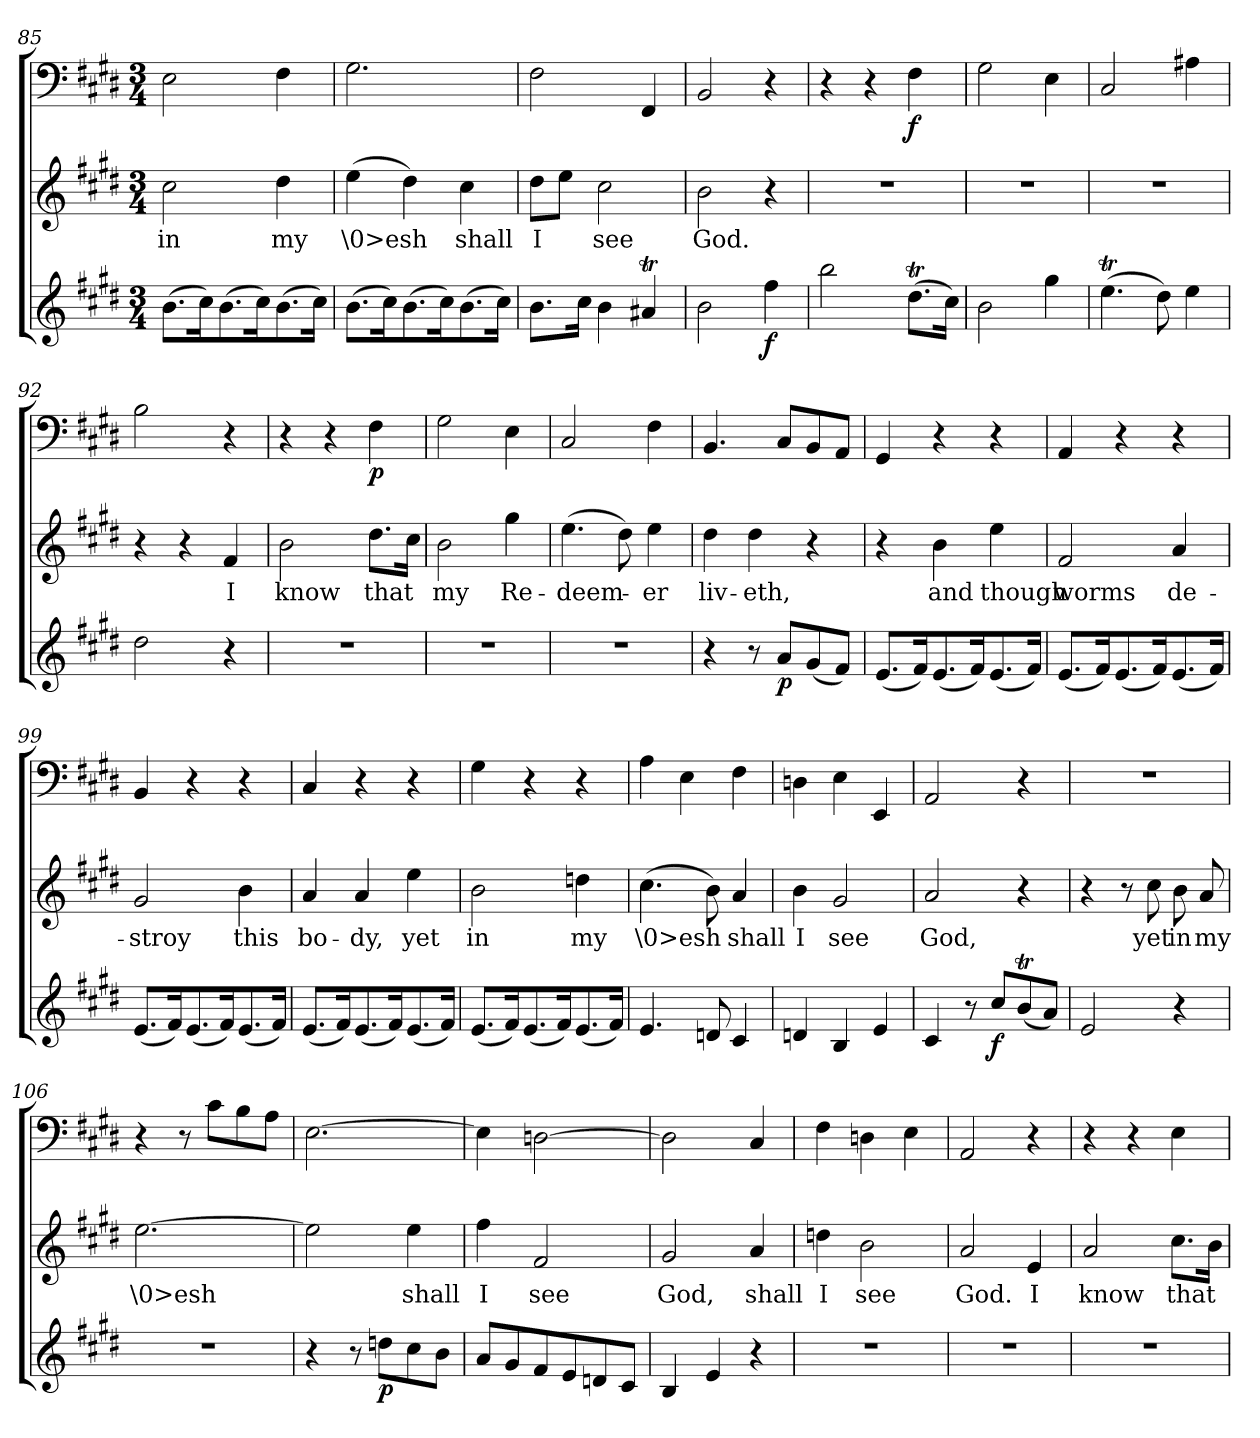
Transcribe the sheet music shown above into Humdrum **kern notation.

**kern	**dynam	**kern	**text	**kern	**dynam
*part3	*part3	*part2	*part2	*part1	*part1
*staff3	*staff3	*staff2	*staff2	*staff1	*staff1
*clefG2	*	*clefG2	*	*clefF4	*
*k[f#c#g#d#]	*	*k[f#c#g#d#]	*	*k[f#c#g#d#]	*
*E:	*	*E:	*	*E:	*
*M3/4	*	*M3/4	*	*M3/4	*
=85	=85	=85	=85	=85	=85
(8.b\L	.	2cc#\	in	2E\	.
16cc#\K)	.	.	.	.	.
(8.b\	.	.	.	.	.
16cc#\K)	.	.	.	.	.
(8.b\	.	4dd#\	my	4F#\	.
16cc#\Jk)	.	.	.	.	.
=86	=86	=86	=86	=86	=86
(8.b\L	.	(4ee\	\0>esh	2.G#\	.
16cc#\K)	.	.	.	.	.
(8.b\	.	4dd#\)	.	.	.
16cc#\K)	.	.	.	.	.
(8.b\	.	4cc#\	shall	.	.
16cc#\Jk)	.	.	.	.	.
=87	=87	=87	=87	=87	=87
8.b\L	.	8dd#\L	I	2F#\	.
.	.	8ee\J	.	.	.
16cc#\Jk	.	.	.	.	.
4b\	.	2cc#\	see	.	.
4a#Xt/	.	.	.	4FF#/	.
=88	=88	=88	=88	=88	=88
2b\	.	2b\	God.	2BB/	.
4ff#\	f	4r	.	4r	.
=89	=89	=89	=89	=89	=89
2bb\	.	2.r	.	4r	.
.	.	.	.	4r	.
(8.dd#t\L	.	.	.	4F#\	f
16cc#\Jk)	.	.	.	.	.
=90	=90	=90	=90	=90	=90
2b\	.	2.r	.	2G#\	.
4gg#\	.	.	.	4E\	.
=91	=91	=91	=91	=91	=91
(4.eeT\	.	2.r	.	2C#/	.
8dd#\)	.	.	.	.	.
4ee\	.	.	.	4A#X\	.
=92	=92	=92	=92	=92	=92
2dd#\	.	4r	.	2B\	.
.	.	4r	.	.	.
4r	.	4f#/	I	4r	.
=93	=93	=93	=93	=93	=93
2.r	.	2b\	know	4r	.
.	.	.	.	4r	.
.	.	8.dd#\L	that	4F#\	p
.	.	16cc#\Jk	.	.	.
=94	=94	=94	=94	=94	=94
2.r	.	2b\	my	2G#\	.
.	.	4gg#\	Re-	4E\	.
=95	=95	=95	=95	=95	=95
2.r	.	(4.ee\	-deem-	2C#/	.
.	.	8dd#\)	.	.	.
.	.	4ee\	-er	4F#\	.
=96	=96	=96	=96	=96	=96
4r	.	4dd#\	liv-	4.BB/	.
8r	.	4dd#\	-eth,	.	.
8a/L	p	.	.	8C#/L	.
(8g#/	.	4r	.	8BB/	.
8f#/J)	.	.	.	8AA/J	.
=97	=97	=97	=97	=97	=97
(8.e/L	.	4r	.	4GG#/	.
16f#/K)	.	.	.	.	.
(8.e/	.	4b\	and	4r	.
16f#/K)	.	.	.	.	.
(8.e/	.	4ee\	though	4r	.
16f#/Jk)	.	.	.	.	.
=98	=98	=98	=98	=98	=98
(8.e/L	.	2f#/	worms	4AA/	.
16f#/K)	.	.	.	.	.
(8.e/	.	.	.	4r	.
16f#/K)	.	.	.	.	.
(8.e/	.	4a/	de-	4r	.
16f#/Jk)	.	.	.	.	.
=99	=99	=99	=99	=99	=99
(8.e/L	.	2g#/	-stroy	4BB/	.
16f#/K)	.	.	.	.	.
(8.e/	.	.	.	4r	.
16f#/K)	.	.	.	.	.
(8.e/	.	4b\	this	4r	.
16f#/Jk)	.	.	.	.	.
=100	=100	=100	=100	=100	=100
(8.e/L	.	4a/	bo-	4C#/	.
16f#/K)	.	.	.	.	.
(8.e/	.	4a/	-dy,	4r	.
16f#/K)	.	.	.	.	.
(8.e/	.	4ee\	yet	4r	.
16f#/Jk)	.	.	.	.	.
=101	=101	=101	=101	=101	=101
(8.e/L	.	2b\	in	4G#\	.
16f#/K)	.	.	.	.	.
(8.e/	.	.	.	4r	.
16f#/K)	.	.	.	.	.
(8.e/	.	4ddn\	my	4r	.
16f#/Jk)	.	.	.	.	.
=102	=102	=102	=102	=102	=102
4.e/	.	(4.cc#\	\0>esh	4A\	.
.	.	.	.	4E\	.
8dn/	.	8b\)	.	.	.
4c#/	.	4a/	shall	4F#\	.
=103	=103	=103	=103	=103	=103
4dn/	.	4b\	I	4Dn\	.
4B/	.	2g#/	see	4E\	.
4e/	.	.	.	4EE/	.
=104	=104	=104	=104	=104	=104
4c#/	.	2a/	God,	2AA/	.
8r	.	.	.	.	.
8cc#/L	f	.	.	.	.
(8bT/	.	4r	.	4r	.
8a/J)	.	.	.	.	.
=105	=105	=105	=105	=105	=105
2e/	.	4r	.	2.r	.
.	.	8r	.	.	.
.	.	8cc#\	yet	.	.
4r	.	8b\	in	.	.
.	.	8a/	my	.	.
=106	=106	=106	=106	=106	=106
2.r	.	[2.ee\	\0>esh	4r	.
.	.	.	.	8r	.
.	.	.	.	8c#\L	.
.	.	.	.	8B\	.
.	.	.	.	8A\J	.
=107	=107	=107	=107	=107	=107
4r	.	2ee\]	.	[2.E\	.
8r	.	.	.	.	.
8ddn\L	p	.	.	.	.
8cc#\	.	4ee\	shall	.	.
8b\J	.	.	.	.	.
=108	=108	=108	=108	=108	=108
8a/L	.	4ff#\	I	4E\]	.
8g#/	.	.	.	.	.
8f#/	.	2f#/	see	[2Dn\	.
8e/	.	.	.	.	.
8dn/	.	.	.	.	.
8c#/J	.	.	.	.	.
=109	=109	=109	=109	=109	=109
4B/	.	2g#/	God,	2D\]	.
4e/	.	.	.	.	.
4r	.	4a/	shall	4C#/	.
=110	=110	=110	=110	=110	=110
2.r	.	4ddn\	I	4F#\	.
.	.	2b\	see	4Dn\	.
.	.	.	.	4E\	.
=111	=111	=111	=111	=111	=111
2.r	.	2a/	God.	2AA/	.
.	.	4e/	I	4r	.
=112	=112	=112	=112	=112	=112
2.r	.	2a/	know	4r	.
.	.	.	.	4r	.
.	.	8.cc#\L	that	4E\	.
.	.	16b\Jk	.	.	.
=	=	=	=	=	=
*-	*-	*-	*-	*-	*-
